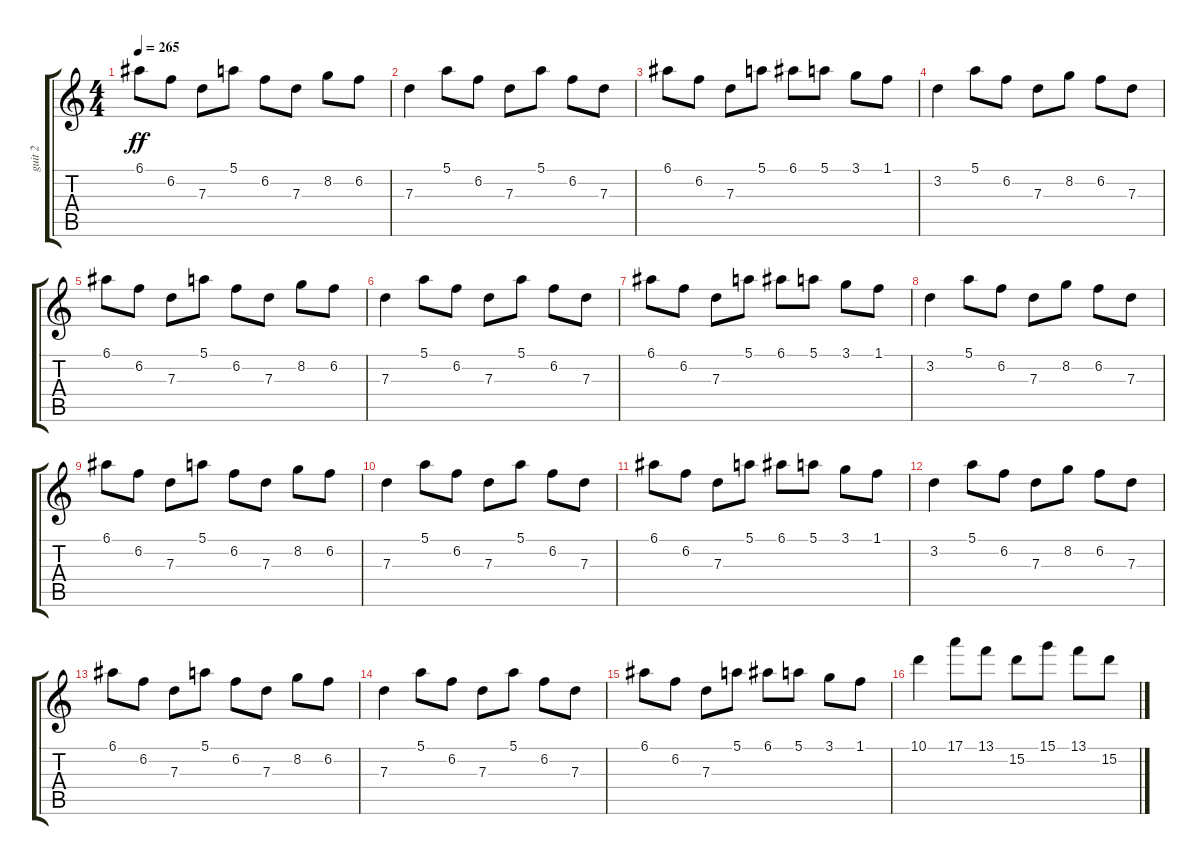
\track ("guit 2" "guit 2") {instrument distortionguitar}
\staff {score tabs}
\tuning (E4 B3 G3 D3 A2 E2) {hide}
\ts (4 4)
\tempo 265
\clef g2
\ks c
6.1.8{dy ff} 6.2.8 7.3.8 5.1.8 6.2.8 7.3.8 8.2.8 6.2.8 |
7.3.4 5.1.8 6.2.8 7.3.8 5.1.8 6.2.8 7.3.8 |
6.1.8 6.2.8 7.3.8 5.1.8 6.1.8 5.1.8 3.1.8 1.1.8 |
3.2.4 5.1.8 6.2.8 7.3.8 8.2.8 6.2.8 7.3.8 |
6.1.8 6.2.8 7.3.8 5.1.8 6.2.8 7.3.8 8.2.8 6.2.8 |
7.3.4 5.1.8 6.2.8 7.3.8 5.1.8 6.2.8 7.3.8 |
6.1.8 6.2.8 7.3.8 5.1.8 6.1.8 5.1.8 3.1.8 1.1.8 |
3.2.4 5.1.8 6.2.8 7.3.8 8.2.8 6.2.8 7.3.8 |
6.1.8 6.2.8 7.3.8 5.1.8 6.2.8 7.3.8 8.2.8 6.2.8 |
7.3.4 5.1.8 6.2.8 7.3.8 5.1.8 6.2.8 7.3.8 |
6.1.8 6.2.8 7.3.8 5.1.8 6.1.8 5.1.8 3.1.8 1.1.8 |
3.2.4 5.1.8 6.2.8 7.3.8 8.2.8 6.2.8 7.3.8 |
6.1.8 6.2.8 7.3.8 5.1.8 6.2.8 7.3.8 8.2.8 6.2.8 |
7.3.4 5.1.8 6.2.8 7.3.8 5.1.8 6.2.8 7.3.8 |
6.1.8 6.2.8 7.3.8 5.1.8 6.1.8 5.1.8 3.1.8 1.1.8 |
10.1.4 17.1.8 13.1.8 15.2.8 15.1.8 13.1.8 15.2.8
